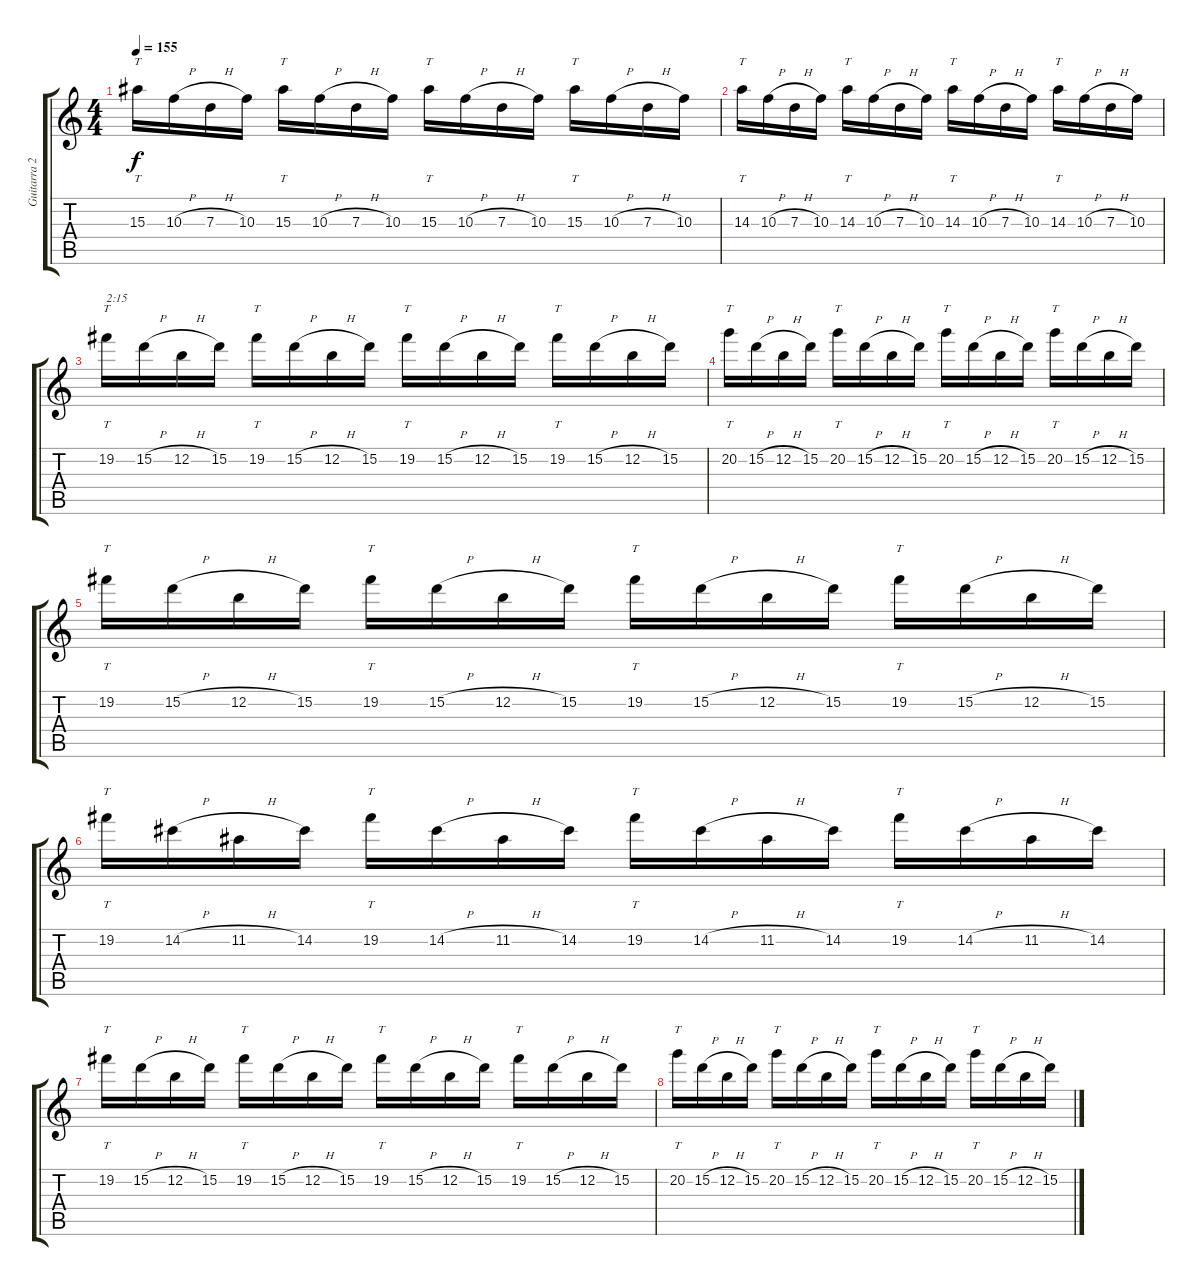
\track ("Guitarra 2" "Guitarra 2") {instrument distortionguitar}
\staff {score tabs}
\tuning (E4 B3 G3 D3 A2 E2) {hide}
\ts (4 4)
\tempo 155
\clef g2
\ks c
15.3.16{tt dy f} 10.3{h}.16 7.3{h}.16 10.3.16 15.3.16{tt} 10.3{h}.16 7.3{h}.16 10.3.16 15.3.16{tt} 10.3{h}.16 7.3{h}.16 10.3.16 15.3.16{tt} 10.3{h}.16 7.3{h}.16 10.3.16 |
14.3.16{tt} 10.3{h}.16 7.3{h}.16 10.3.16 14.3.16{tt} 10.3{h}.16 7.3{h}.16 10.3.16 14.3.16{tt} 10.3{h}.16 7.3{h}.16 10.3.16 14.3.16{tt} 10.3{h}.16 7.3{h}.16 10.3.16 |
19.2.16{tt txt "2:15"} 15.2{h}.16 12.2{h}.16 15.2.16 19.2.16{tt} 15.2{h}.16 12.2{h}.16 15.2.16 19.2.16{tt} 15.2{h}.16 12.2{h}.16 15.2.16 19.2.16{tt} 15.2{h}.16 12.2{h}.16 15.2.16 |
20.2.16{tt} 15.2{h}.16 12.2{h}.16 15.2.16 20.2.16{tt} 15.2{h}.16 12.2{h}.16 15.2.16 20.2.16{tt} 15.2{h}.16 12.2{h}.16 15.2.16 20.2.16{tt} 15.2{h}.16 12.2{h}.16 15.2.16 |
19.2.16{tt} 15.2{h}.16 12.2{h}.16 15.2.16 19.2.16{tt} 15.2{h}.16 12.2{h}.16 15.2.16 19.2.16{tt} 15.2{h}.16 12.2{h}.16 15.2.16 19.2.16{tt} 15.2{h}.16 12.2{h}.16 15.2.16 |
19.2.16{tt} 14.2{h}.16 11.2{h}.16 14.2.16 19.2.16{tt} 14.2{h}.16 11.2{h}.16 14.2.16 19.2.16{tt} 14.2{h}.16 11.2{h}.16 14.2.16 19.2.16{tt} 14.2{h}.16 11.2{h}.16 14.2.16 |
19.2.16{tt} 15.2{h}.16 12.2{h}.16 15.2.16 19.2.16{tt} 15.2{h}.16 12.2{h}.16 15.2.16 19.2.16{tt} 15.2{h}.16 12.2{h}.16 15.2.16 19.2.16{tt} 15.2{h}.16 12.2{h}.16 15.2.16 |
20.2.16{tt} 15.2{h}.16 12.2{h}.16 15.2.16 20.2.16{tt} 15.2{h}.16 12.2{h}.16 15.2.16 20.2.16{tt} 15.2{h}.16 12.2{h}.16 15.2.16 20.2.16{tt} 15.2{h}.16 12.2{h}.16 15.2.16
